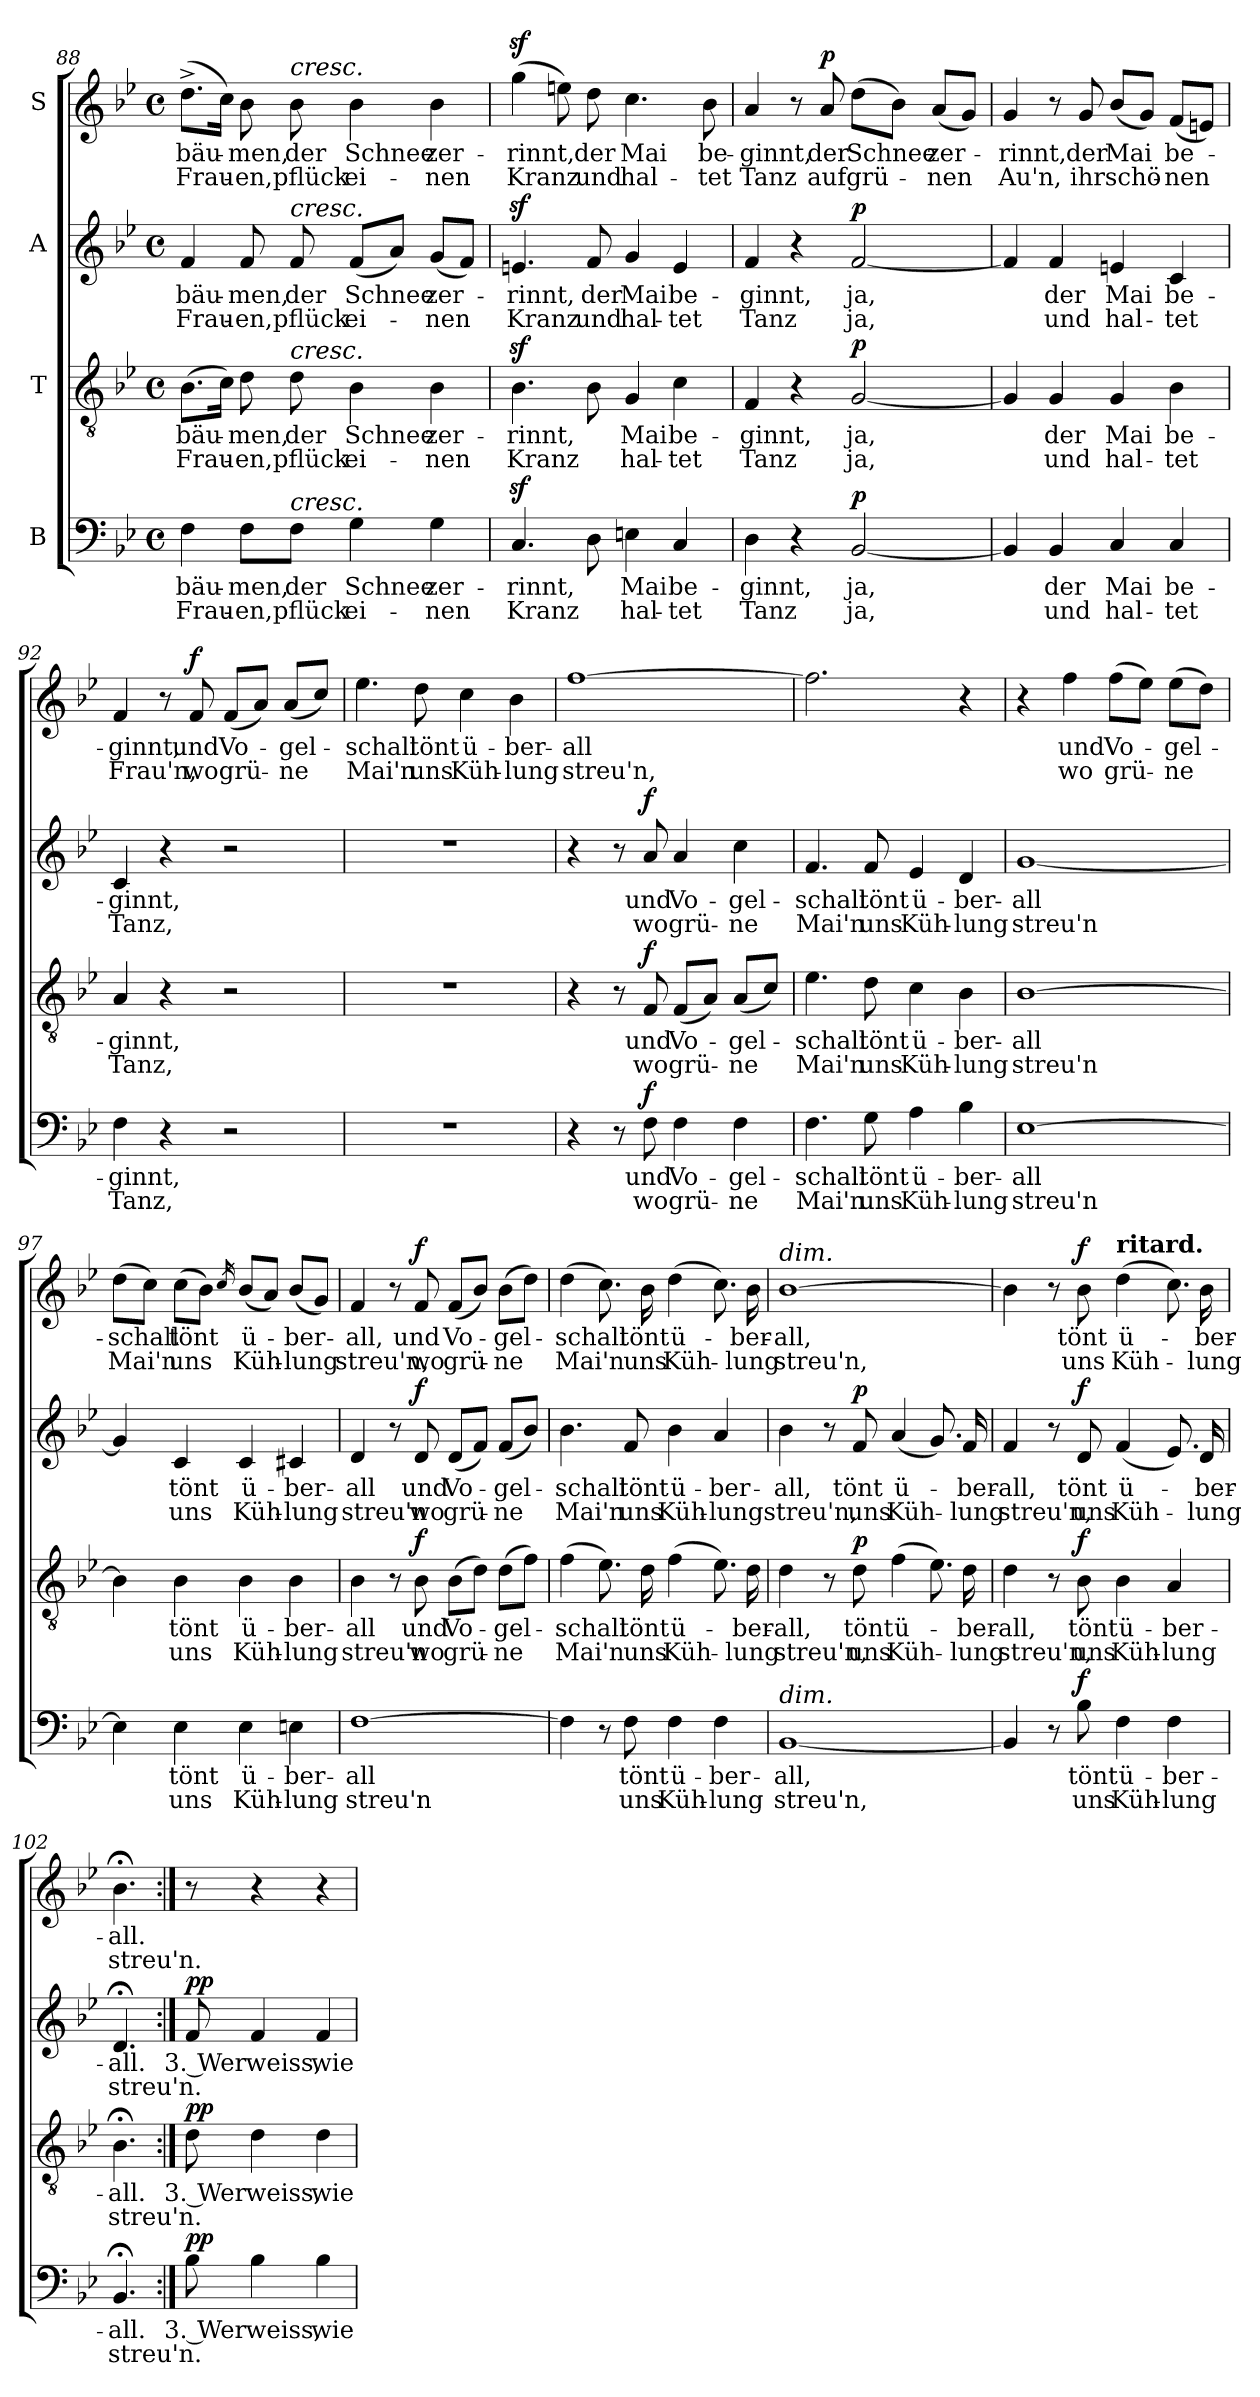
**kern	**text	**text	**dynam	**kern	**text	**text	**dynam	**kern	**text	**text	**dynam	**kern	**text	**text	**dynam
*part4	*part4	*part4	*part4	*part3	*part3	*part3	*part3	*part2	*part2	*part2	*part2	*part1	*part1	*part1	*part1
*staff4	*staff4	*staff4	*staff4	*staff3	*staff3	*staff3	*staff3	*staff2	*staff2	*staff2	*staff2	*staff1	*staff1	*staff1	*staff1
*I"B	*	*	*	*I"T	*	*	*	*I"A	*	*	*	*I"S	*	*	*
*clefF4	*	*	*	*clefGv2	*	*	*	*clefG2	*	*	*	*clefG2	*	*	*
*k[b-e-]	*	*	*	*k[b-e-]	*	*	*	*k[b-e-]	*	*	*	*k[b-e-]	*	*	*
*M4/4	*	*	*	*M4/4	*	*	*	*M4/4	*	*	*	*M4/4	*	*	*
*met(c)	*	*	*	*met(c)	*	*	*	*met(c)	*	*	*	*met(c)	*	*	*
=88	=88	=88	=88	=88	=88	=88	=88	=88	=88	=88	=88	=88	=88	=88	=88
4F\	-bäu-	Frau-	.	(8.B-\L	-bäu-	Frau-	.	4f/	bäu-	Frau-	.	(8.dd^\L	-bäu-	Frau-	.
.	.	.	.	16c\Jk)	.	.	.	.	.	.	.	16cc\Jk)	.	.	.
8F\L	-men,	-en,	.	8d\	-men,	-en,	.	8f/	-men,	-en,	.	8b-\	-men,	-en,	.
!	!	!	!	!	!	!	!	!	!	!	!	!LO:TX:a:i:t=cresc.	!	!	!
!	!	!	!	!	!	!	!	!LO:TX:a:i:t=cresc.	!	!	!	!	!	!	!
!	!	!	!	!LO:TX:a:i:t=cresc.	!	!	!	!	!	!	!	!	!	!	!
!LO:TX:a:i:t=cresc.	!	!	!	!	!	!	!	!	!	!	!	!	!	!	!
8F\J	der	pflück	.	8d\	der	pflück	.	8f/	der	pflück	.	8b-\	der	pflück	.
4G\	Schnee	ei-	.	4B-\	Schnee	ei-	.	(8f/L	Schnee	ei-	.	4b-\	Schnee	ei-	.
.	.	.	.	.	.	.	.	8a/J)	.	.	.	.	.	.	.
4G\	zer-	-nen	.	4B-\	zer-	-nen	.	(8g/L	zer-	-nen	.	4b-\	zer-	-nen	.
.	.	.	.	.	.	.	.	8f/J)	.	.	.	.	.	.	.
=89	=89	=89	=89	=89	=89	=89	=89	=89	=89	=89	=89	=89	=89	=89	=89
4.Cz>/	-rinnt,	Kranz	.	4.B-z>\	-rinnt,	Kranz	.	4.enz>/	-rinnt,	Kranz	.	(4ggz>\	-rinnt,	Kranz	.
.	.	.	.	.	.	.	.	.	.	.	.	8een\)	.	.	.
8D\	.	.	.	8B-\	.	.	.	8f/	der	und	.	8dd\	der	und	.
4En\	Mai	hal-	.	4G/	Mai	hal-	.	4g/	Mai	hal-	.	4.cc\	Mai	hal-	.
4C/	be-	-tet	.	4c\	be-	-tet	.	4e/	be-	-tet	.	.	.	.	.
.	.	.	.	.	.	.	.	.	.	.	.	8b-\	be-	-tet	.
=90	=90	=90	=90	=90	=90	=90	=90	=90	=90	=90	=90	=90	=90	=90	=90
4D\	-ginnt,	Tanz	.	4F/	-ginnt,	Tanz	.	4f/	-ginnt,	Tanz	.	4a/	-ginnt,	Tanz	.
4r	.	.	.	4r	.	.	.	4r	.	.	.	8r	.	.	.
!	!	!	!	!	!	!	!	!	!	!	!	!	!	!	!LO:DY:a
.	.	.	.	.	.	.	.	.	.	.	.	8a/	der	auf	p
!	!	!	!LO:DY:a	!	!	!	!LO:DY:a	!	!	!	!LO:DY:a	!	!	!	!
[2BB-/	ja,	ja,	p	[2G/	ja,	ja,	p	[2f/	ja,	ja,	p	(8dd\L	Schnee	grü-	.
.	.	.	.	.	.	.	.	.	.	.	.	8b-\J)	.	.	.
.	.	.	.	.	.	.	.	.	.	.	.	(8a/L	zer-	-nen	.
.	.	.	.	.	.	.	.	.	.	.	.	8g/J)	.	.	.
!!LO:LB:g=z
=91	=91	=91	=91	=91	=91	=91	=91	=91	=91	=91	=91	=91	=91	=91	=91
4BB-/]	.	.	.	4G/]	.	.	.	4f/]	.	.	.	4g/	-rinnt,	Au'n,	.
4BB-/	der	und	.	4G/	der	und	.	4f/	der	und	.	8r	.	.	.
.	.	.	.	.	.	.	.	.	.	.	.	8g/	-der	ihr	.
4C/	Mai	hal-	.	4G/	Mai	hal-	.	4en/	Mai	hal-	.	(8b-/L	Mai	schö-	.
.	.	.	.	.	.	.	.	.	.	.	.	8g/J)	.	.	.
4C/	be-	-tet	.	4B-\	be-	-tet	.	4c/	be-	-tet	.	(8f/L	be-	-nen	.
.	.	.	.	.	.	.	.	.	.	.	.	8en/J)	.	.	.
=92	=92	=92	=92	=92	=92	=92	=92	=92	=92	=92	=92	=92	=92	=92	=92
4F\	-ginnt,	Tanz,	.	4A/	-ginnt,	Tanz,	.	4c/	-ginnt,	Tanz,	.	4f/	-ginnt,	Frau'n,	.
4r	.	.	.	4r	.	.	.	4r	.	.	.	8r	.	.	.
!	!	!	!	!	!	!	!	!	!	!	!	!	!	!	!LO:DY:a
.	.	.	.	.	.	.	.	.	.	.	.	8f/	-und	wo	f
2r	.	.	.	2r	.	.	.	2r	.	.	.	(8f/L	Vo-	grü-	.
.	.	.	.	.	.	.	.	.	.	.	.	8a/J)	.	.	.
.	.	.	.	.	.	.	.	.	.	.	.	(8a/L	-gel-	-ne	.
.	.	.	.	.	.	.	.	.	.	.	.	8cc/J)	.	.	.
=93	=93	=93	=93	=93	=93	=93	=93	=93	=93	=93	=93	=93	=93	=93	=93
1r	.	.	.	1r	.	.	.	1r	.	.	.	4.ee-\	-schall	Mai'n	.
.	.	.	.	.	.	.	.	.	.	.	.	8dd\	tönt	uns	.
.	.	.	.	.	.	.	.	.	.	.	.	4cc\	ü-	Küh-	.
.	.	.	.	.	.	.	.	.	.	.	.	4b-\	-ber-	-lung	.
=94	=94	=94	=94	=94	=94	=94	=94	=94	=94	=94	=94	=94	=94	=94	=94
4r	.	.	.	4r	.	.	.	4r	.	.	.	[1ff	-all	streu'n,	.
8r	.	.	.	8r	.	.	.	8r	.	.	.	.	.	.	.
!	!	!	!LO:DY:a	!	!	!	!LO:DY:a	!	!	!	!LO:DY:a	!	!	!	!
8F\	und	wo	f	8F/	und	wo	f	8a/	und	wo	f	.	.	.	.
4F\	Vo-	grü-	.	(8F/L	Vo-	grü-	.	4a/	Vo-	grü-	.	.	.	.	.
.	.	.	.	8A/J)	.	.	.	.	.	.	.	.	.	.	.
4F\	-gel-	-ne	.	(8A/L	-gel-	-ne	.	4cc\	-gel-	-ne	.	.	.	.	.
.	.	.	.	8c/J)	.	.	.	.	.	.	.	.	.	.	.
=95	=95	=95	=95	=95	=95	=95	=95	=95	=95	=95	=95	=95	=95	=95	=95
4.F\	-schall	Mai'n	.	4.e-\	-schall	Mai'n	.	4.f/	-schall	Mai'n	.	2.ff\]	.	.	.
8G\	tönt	uns	.	8d\	tönt	uns	.	8f/	tönt	uns	.	.	.	.	.
4A\	ü-	Küh-	.	4c\	ü-	Küh-	.	4e-/	ü-	Küh-	.	.	.	.	.
4B-\	-ber-	-lung	.	4B-\	-ber-	-lung	.	4d/	-ber-	-lung	.	4r	.	.	.
!!LO:PB:g=z
=96	=96	=96	=96	=96	=96	=96	=96	=96	=96	=96	=96	=96	=96	=96	=96
[1E-	-all	streu'n	.	[1B-	-all	streu'n	.	[1g	-all	streu'n	.	4r	.	.	.
.	.	.	.	.	.	.	.	.	.	.	.	4ff\	und	wo	.
.	.	.	.	.	.	.	.	.	.	.	.	(8ff\L	Vo-	grü-	.
.	.	.	.	.	.	.	.	.	.	.	.	8ee-\J)	.	.	.
.	.	.	.	.	.	.	.	.	.	.	.	(8ee-\L	-gel-	-ne	.
.	.	.	.	.	.	.	.	.	.	.	.	8dd\J)	.	.	.
=97	=97	=97	=97	=97	=97	=97	=97	=97	=97	=97	=97	=97	=97	=97	=97
4E-\]	.	.	.	4B-\]	.	.	.	4g/]	.	.	.	(8dd\L	-schall	Mai'n	.
.	.	.	.	.	.	.	.	.	.	.	.	8cc\J)	.	.	.
4E-\	tönt	uns	.	4B-\	tönt	uns	.	4c/	tönt	uns	.	(8cc\L	tönt	uns	.
.	.	.	.	.	.	.	.	.	.	.	.	8b-\J)	.	.	.
.	.	.	.	.	.	.	.	.	.	.	.	16qcc/	.	.	.
4E-\	ü-	Küh-	.	4B-\	ü-	Küh-	.	4c/	ü-	Küh-	.	(8b-/L	ü-	Küh-	.
.	.	.	.	.	.	.	.	.	.	.	.	8a/J)	.	.	.
4En\	-ber-	-lung	.	4B-\	-ber-	-lung	.	4c#X/	-ber-	-lung	.	(8b-/L	-ber-	-lung	.
.	.	.	.	.	.	.	.	.	.	.	.	8g/J)	.	.	.
=98	=98	=98	=98	=98	=98	=98	=98	=98	=98	=98	=98	=98	=98	=98	=98
[1F	-all	streu'n	.	4B-\	-all	streu'n	.	4d/	-all	streu'n	.	4f/	-all,	streu'n,	.
.	.	.	.	8r	.	.	.	8r	.	.	.	8r	.	.	.
!	!	!	!	!	!	!	!LO:DY:a	!	!	!	!LO:DY:a	!	!	!	!LO:DY:a
.	.	.	.	8B-\	und	wo	f	8d/	und	wo	f	8f/	und	wo	f
.	.	.	.	(8B-\L	Vo-	grü-	.	(>8d/L	Vo-	grü-	.	(8f/L	Vo-	grü-	.
.	.	.	.	8d\J)	.	.	.	8f/J)	.	.	.	8b-/J)	.	.	.
.	.	.	.	(8d\L	-gel-	-ne	.	(8f/L	-gel-	-ne	.	(8b-\L	-gel-	-ne	.
.	.	.	.	8f\J)	.	.	.	8b-/J)	.	.	.	8dd\J)	.	.	.
!!LO:LB:g=z
=99	=99	=99	=99	=99	=99	=99	=99	=99	=99	=99	=99	=99	=99	=99	=99
4F\]	.	.	.	(4f\	-schall	Mai'n	.	4.b-\	-schall	Mai'n	.	(4dd\	-schall	Mai'n	.
8r	.	.	.	8.e-\)	.	.	.	.	.	.	.	8.cc\)	.	.	.
8F\	tönt	uns	.	.	.	.	.	8f/	tönt	uns	.	.	.	.	.
.	.	.	.	16d\	tönt	uns	.	.	.	.	.	16b-\	tönt	uns	.
4F\	ü-	Küh-	.	(4f\	ü-	Küh-	.	4b-\	ü-	Küh-	.	(4dd\	ü-	Küh-	.
4F\	-ber-	-lung	.	8.e-\)	.	.	.	4a/	-ber-	-lung	.	8.cc\)	.	.	.
.	.	.	.	16d\	-ber-	-lung	.	.	.	.	.	16b-\	-ber-	-lung	.
=100	=100	=100	=100	=100	=100	=100	=100	=100	=100	=100	=100	=100	=100	=100	=100
!	!	!	!	!	!	!	!	!	!	!	!	!LO:TX:a:i:t=dim.	!	!	!
!LO:TX:a:i:t=dim.	!	!	!	!	!	!	!	!	!	!	!	!	!	!	!
[1BB-	-all,	streu'n,	.	4d\	-all,	streu'n,	.	4b-\	-all,	streu'n,	.	[1b-	-all,	streu'n,	.
.	.	.	.	8r	.	.	.	8r	.	.	.	.	.	.	.
!	!	!	!	!	!	!	!LO:DY:a	!	!	!	!LO:DY:a	!	!	!	!
.	.	.	.	8d\	tönt	uns	p	8f/	tönt	uns	p	.	.	.	.
.	.	.	.	(4f\	ü-	Küh-	.	(4a/	ü-	Küh-	.	.	.	.	.
.	.	.	.	8.e-\)	.	.	.	8.g/)	.	.	.	.	.	.	.
.	.	.	.	16d\	-ber-	-lung	.	16f/	-ber-	-lung	.	.	.	.	.
=101	=101	=101	=101	=101	=101	=101	=101	=101	=101	=101	=101	=101	=101	=101	=101
4BB-/]	.	.	.	4d\	-all,	streu'n,	.	4f/	-all,	streu'n,	.	4b-\]	.	.	.
8r	.	.	.	8r	.	.	.	8r	.	.	.	8r	.	.	.
!	!	!	!LO:DY:a	!	!	!	!LO:DY:a	!	!	!	!LO:DY:a	!	!	!	!LO:DY:a
8B-\	tönt	uns	f	8B-\	tönt	uns	f	8d/	tönt	uns	f	8b-\	tönt	uns	f
!	!	!	!	!	!	!	!	!	!	!	!	!LO:TX:a:B:t=ritard.	!	!	!
4F\	ü-	Küh-	.	4B-\	ü-	Küh-	.	(>4f/	ü-	Küh-	.	(4dd\	ü-	-Küh-	.
4F\	-ber-	-lung	.	4A/	-ber-	-lung	.	8.e-/)	.	.	.	8.cc\)	.	.	.
.	.	.	.	.	.	.	.	16d/	-ber-	-lung	.	16b-\	-ber-	-lung	.
=102	=102	=102	=102	=102	=102	=102	=102	=102	=102	=102	=102	=102	=102	=102	=102
4.BB-;</	-all.	streu'n.	.	4.B-;<\	-all.	streu'n.	.	4.d;</	-all.	streu'n.	.	4.b-;<\	-all.	streu'n.	.
!!LO:LB:g=z
=102X9:|!	=102X9:|!	=102X9:|!	=102X9:|!	=102X9:|!	=102X9:|!	=102X9:|!	=102X9:|!	=102X9:|!	=102X9:|!	=102X9:|!	=102X9:|!	=102X9:|!	=102X9:|!	=102X9:|!	=102X9:|!
!	!	!	!LO:DY:a	!	!	!	!LO:DY:a	!	!	!	!LO:DY:a	!	!	!	!
8B-\	3. Wer	.	pp	8d\	3. Wer	.	pp	8f/	3. Wer	.	pp	8r	.	.	.
4B-\	weiss,	.	.	4d\	weiss,	.	.	4f/	weiss,	.	.	4r	.	.	.
4B-\	wie	.	.	4d\	wie	.	.	4f/	wie	.	.	4r	.	.	.
=	=	=	=	=	=	=	=	=	=	=	=	=	=	=	=
*-	*-	*-	*-	*-	*-	*-	*-	*-	*-	*-	*-	*-	*-	*-	*-
